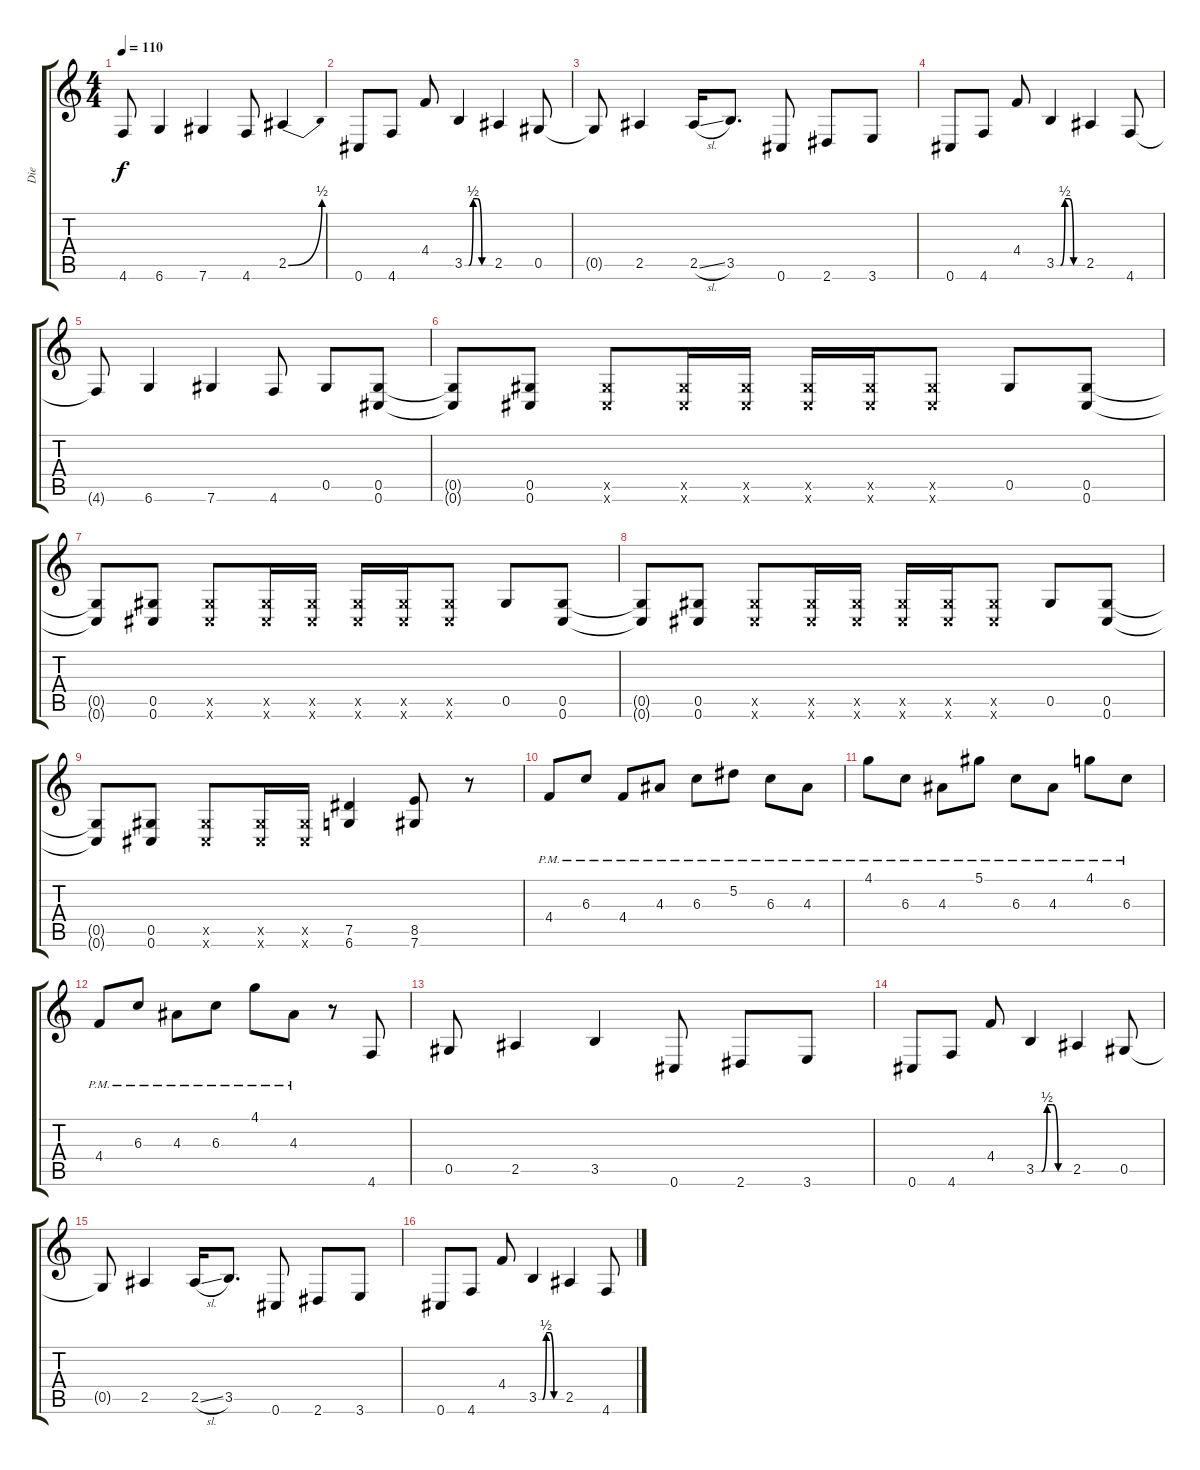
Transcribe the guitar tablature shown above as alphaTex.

\track ("Die" "Die") {instrument distortionguitar}
\staff {score tabs}
\tuning (Eb4 Bb3 Gb3 Db3 Ab2 Db2) {hide}
\ts (4 4)
\tempo 110
\clef g2
\ks c
4.6{t}.8{dy f} 6.6.4 7.6.4 4.6.8 2.5{be (bend 0 0 60 2)}.4 |
0.6.8 4.6.8 4.4.8 3.5{be (custom 0 0 10 0 20 2 30 2 40 0 60 0)}.4 2.5.4 0.5.8 |
0.5{t}.8 2.5.4 2.5{sl}.16 3.5.8{d} 0.6.8 2.6.8 3.6.8 |
0.6.8 4.6.8 4.4.8 3.5{be (custom 0 0 10 0 20 2 30 2 40 0 60 0)}.4 2.5.4 4.6.8 |
4.6{t}.8 6.6.4 7.6.4 4.6.8 0.5.8 (0.5 0.6).8 |
(0.5{t} 0.6{t}).8 (0.5 0.6).8 (0.5{x} 0.6{x}).8 (0.5{x} 0.6{x}).16 (0.5{x} 0.6{x}).16 (0.5{x} 0.6{x}).16 (0.5{x} 0.6{x}).16 (0.5{x} 0.6{x}).8 0.5.8 (0.5 0.6).8 |
(0.5{t} 0.6{t}).8 (0.5 0.6).8 (0.5{x} 0.6{x}).8 (0.5{x} 0.6{x}).16 (0.5{x} 0.6{x}).16 (0.5{x} 0.6{x}).16 (0.5{x} 0.6{x}).16 (0.5{x} 0.6{x}).8 0.5.8 (0.5 0.6).8 |
(0.5{t} 0.6{t}).8 (0.5 0.6).8 (0.5{x} 0.6{x}).8 (0.5{x} 0.6{x}).16 (0.5{x} 0.6{x}).16 (0.5{x} 0.6{x}).16 (0.5{x} 0.6{x}).16 (0.5{x} 0.6{x}).8 0.5.8 (0.5 0.6).8 |
(0.5{t} 0.6{t}).8 (0.5 0.6).8 (0.5{x} 0.6{x}).8 (0.5{x} 0.6{x}).16 (0.5{x} 0.6{x}).16 (7.5 6.6).4 (8.5 7.6).8 r.8 |
4.4{pm}.8 6.3{pm}.8 4.4{pm}.8 4.3{pm}.8 6.3{pm}.8 5.2{pm}.8 6.3{pm}.8 4.3{pm}.8 |
4.1{pm}.8 6.3{pm}.8 4.3{pm}.8 5.1{pm}.8 6.3{pm}.8 4.3{pm}.8 4.1{pm}.8 6.3{pm}.8 |
4.4{pm}.8 6.3{pm}.8 4.3{pm}.8 6.3{pm}.8 4.1{pm}.8 4.3{pm}.8 r.8 4.6.8 |
0.5.8 2.5.4 3.5.4 0.6.8 2.6.8 3.6.8 |
0.6.8 4.6.8 4.4.8 3.5{be (custom 0 0 10 0 20 2 30 2 40 0 60 0)}.4 2.5.4 0.5.8 |
0.5{t}.8 2.5.4 2.5{sl}.16 3.5.8{d} 0.6.8 2.6.8 3.6.8 |
0.6.8 4.6.8 4.4.8 3.5{be (custom 0 0 10 0 20 2 30 2 40 0 60 0)}.4 2.5.4 4.6.8
